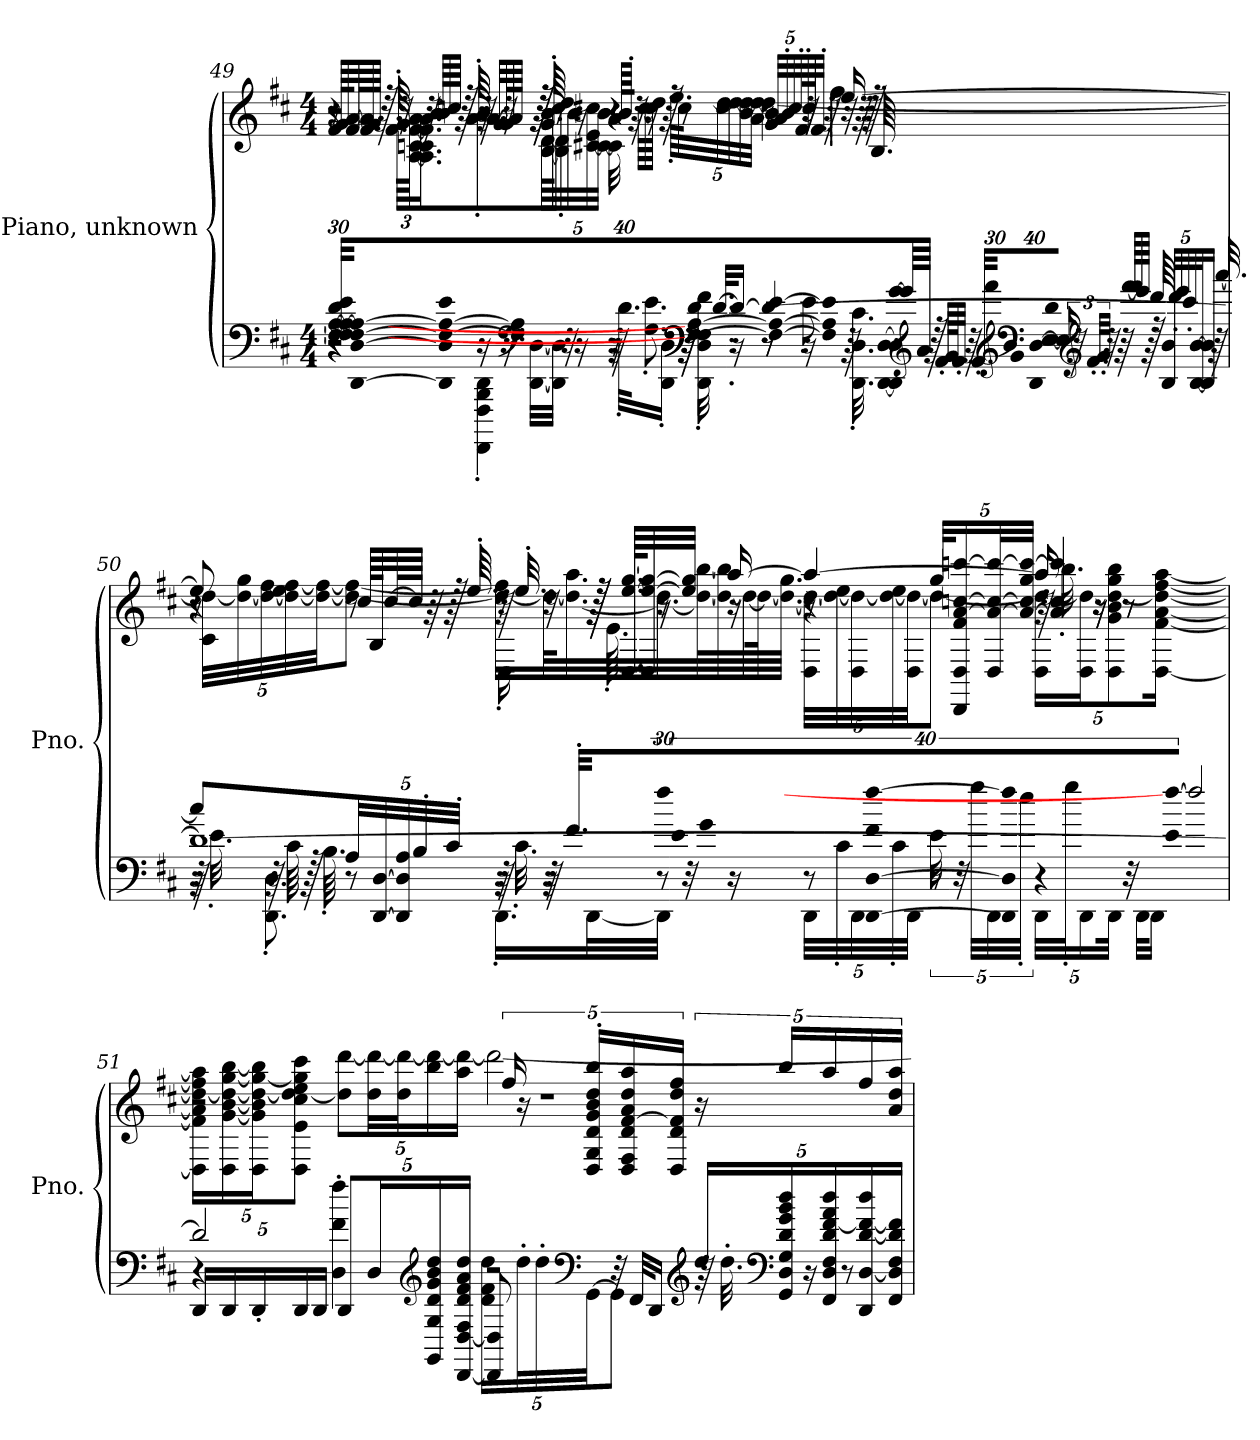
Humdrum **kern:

**kern	**kern
*part1	*part1
*staff2	*staff1
*I"Piano, unknown	*
*I'Pno.	*
!!LO:PB:g=z
*clefF4	*clefG2
*k[f#c#]	*k[f#c#]
*M4/4	*M4/4
=49	=49
*^	*
*	*^	*
*	*	*Xbrackettup	*
!	!	!LO:N:vis=64	!
*	*	*^	*^
*	*	*	*	*	*^
*	*	*	*	*	*	*^
2r	4r	960%17F#/_ 960%17A/_ 960%17d/KLLL	4r	2r	8r	64f#/KLLL	4r
.	.	.	.	.	.	32g/	.
!	!	!LO:N:vis=32	!	!	!	!	!
.	.	640%23F#/_ 640%23A/_ 640%23e/	.	.	.	.	.
.	.	.	.	.	.	[64f#/ [64a/L	.
!	!	!LO:N:vis=64	!	!	!	!	!
.	.	[960%17DD/ [960%17D/ 960%17F#/_ 960%17A/_L	.	.	.	.	.
.	.	.	.	.	.	64f#/] 64a/]	.
!	!	!LO:N:vis=64	!	!	!	!	!
.	.	960%17DD/] 960%17D/] 960%17F#/_ 960%17A/_ 960%17e/	.	.	.	.	.
.	.	.	.	.	.	64g/JJJJ	.
!	!	!LO:N:vis=64	!	!	!	!	!
.	.	960%17F#/_ 960%17A/_	.	.	.	.	.
.	.	.	.	.	.	128r	.
.	.	.	.	.	.	64.f#'/	.
.	.	1920ryy	.	.	.	.	.
!	!	!LO:N:vis=64	!	!	!	!	!
.	.	960%17F#/_ 960%17A/_ 960%17d/J	.	.	.	.	.
*	*	*	*	*	*Xbrackettup	*	*
.	.	1920F#/_ 1920A/_ [1920e/	.	.	48g\LLL	32r	.
.	.	640%13F#/] 640%13A/] 640%13e/]	.	.	.	.	.
.	.	[48.DD/ [48.D/	.	.	[96A\ [96cn\ [96f#\ [96a\JK	.	.
.	.	.	.	.	16.A\] 16.c\] 16.f#\] 16.a\]J	64r	.
.	.	.	.	.	.	[64b/LLLL	.
.	.	96DD/] 96D/] [96g/L	.	.	.	.	.
.	.	64g/]	.	.	.	64b/]	.
*clefG2	*	*	*	*	*	*	*
.	.	64a/JJJJ	.	.	.	64ccn/JJJJ	.
.	.	128r	.	.	.	128r	.
.	.	64.f#'/LLLL	.	.	.	64.a'/	.
.	4DD\' 4D\' 4G\' 4B\'	64g/J	16r	.	8b'\	64r	16r
.	.	32.f#'/JJJ	.	.	.	32a/LLL	.
.	.	.	.	.	.	[64g/L	.
.	.	64r	32r	.	.	64g/]	32r
.	.	32.f#'/LLL	.	.	.	64a/JJJJ	.
*clefF4	*	*	*	*	*	*	*
.	.	.	[32DD\ [32D\LLL	.	.	128r	128r
.	.	.	.	.	.	64.g/' 64.b/'	[64.B\ [64.d\KKLL
!	!	!LO:N:vis=64	!	!	!	!	!
.	.	960%17a/K	32DD\] 32D\]JJJ	.	40cc\LL	8r	16B\] 16d\]JJ
*clefG2	*	*	*	*	*	*	*
!	!	!LO:N:vis=32	!	!	!	!	!
.	.	640%23b/	.	.	.	.	.
.	.	.	.	.	40dd'\	.	.
.	.	.	32r	.	.	.	.
.	.	.	.	.	40b\	.	.
!	!	!LO:N:vis=64	!	!	!	!	!
.	.	960%17g/K	.	.	.	.	.
.	.	.	16r	.	.	.	16r
*clefF4	*	*	*	*	*	*	*
!	!	!LO:N:vis=32	!	!	!	!	!
.	.	640%23DD/ 640%23D/ [640%23E/	.	.	.	.	.
.	.	.	.	.	[40c#X\ 40e\ 40cc#X\	.	.
.	.	.	.	.	40c#\_ 40b\JJJ	.	.
!	!	!LO:N:vis=64	!	!	!	!	!
.	.	960%17E/_ 960%17d/JJJk	.	.	.	.	.
8r	16r	16E/]	64r	4r	32c#\]	64a/KLLL	4r
.	.	.	32.d'\KLL	.	.	32.b'/JJJ	.
.	.	.	.	.	64r	.	.
.	.	.	.	.	[64cc#\LLLL	.	.
*	*	*brackettup	*	*	*	*	*
.	8.G\' 8.e\'	96r	16DD\' 16D\'JJ	.	64cc#\]	16r	.
*clefG2	*	*	*	*	*	*	*
.	.	48.f#'/LLL	.	.	.	.	.
.	.	.	.	.	64dd\JJJJ	.	.
.	.	.	.	.	128r	.	.
.	.	.	.	.	64.ee'\KLLL	.	.
.	.	48g'/JJJ	.	.	.	.	.
64r	.	32r	64r	.	40cc#\	8r	.
*clefF4	*	*	*	*	*	*	*
[32.d/KLL	.	.	32.DD\' 32.D\' 32.F#\' 32.f#\'	.	.	.	.
.	.	.	.	.	[40dd\	.	.
.	.	64r	.	.	.	.	.
.	.	[64a/LLLL	.	.	.	.	.
.	.	.	.	.	40cc#\ 40dd\_	.	.
16d/JJ_	.	64a/]	16r	.	.	.	.
.	.	.	.	.	40b\ 40dd\_	.	.
.	.	64g/JJJJ	.	.	.	.	.
.	.	128r	.	.	.	.	.
.	.	.	.	.	40a\ 40dd\_JJJ	.	.
.	.	64.f#'/	.	.	.	.	.
*	*	*Xbrackettup	*	*	*	*	*
4d/_	8r	40DD/ 40D/LLL	8r	8r	4dd\_	40g/ 40b/LLL	8r
.	.	40f#'/	.	.	.	40a'/	.
.	.	40g/	.	.	.	40b/	.
.	.	40e'/	.	.	.	40cc#'/	.
.	.	[40DD/ [40D/J	.	.	.	40f#'/	.
.	16r	16DD/] 16D/]JJ	8e'\	16r	.	64cc#/K	32r
.	.	.	.	.	.	32.f#'/JJJ	.
.	.	.	.	.	.	.	64r
.	.	.	.	.	.	.	[64ff#\LLLL
.	64r	64r	.	[16ee/	.	32r	64ff#\JJJJ]
.	32.DD\' 32.D\' 32.c#\'	[32.cc#/	.	.	.	.	64r
.	.	.	.	.	.	128r	32r
.	.	.	.	.	.	64.B'/	.
!!LO:LB:g=z	!!	!!	!!
=50	=50	=50	=50	=50	=50	=50	=50
1d_	64r	8cc#/L]	16r	8ee/]	40c#\ 40dd\_LLL	8r	4r
.	32.e'\	.	.	.	.	.	.
.	.	.	.	.	40dd\_ 40gg\	.	.
.	.	.	.	.	40dd\_ [40ff#\	.	.
.	64r	.	8.DD\' 8.D\'	.	.	.	.
.	.	.	.	.	40dd\_ 40ee\ 40ff#\_	.	.
.	64c#\	.	.	.	.	.	.
.	128r	.	.	.	.	.	.
.	.	.	.	.	40dd\_ 40ff#\_JJ	.	.
.	64.B'\	.	.	.	.	.	.
.	8r	40A/LL	.	8r	8dd\_ 8ff#\_J	64cc#/KLLL	.
.	.	.	.	.	.	32B/	.
.	.	[40DD/ [40D/	.	.	.	.	.
.	.	.	.	.	.	[64cc#/L	.
.	.	40DD/] 40D/] 40A/	.	.	.	.	.
.	.	.	.	.	.	64cc#/JJJJ]	.
.	.	40B'/	.	.	.	.	.
.	.	.	.	.	.	64r	.
.	.	.	.	.	.	128r	.
.	.	40c#'/JJJ	.	.	.	.	.
.	.	.	.	.	.	64.ee'/	.
.	64r	16r	16.DD'\LL	8r	16dd\_ 16ff#\]LL	64r	16.D'\
.	32.c#'\	.	.	.	.	32.ee'/	.
.	16r	64r	.	.	64dd\KL_	32r	.
.	.	32.f#'/LLL	.	.	32.dd\_ 32.aa\	.	.
.	.	.	[32DD\L	.	.	128r	128r
.	.	.	.	.	.	[64.D/ [64.ee/ [64.gg/KLLL	64.e'\
!	!	!LO:N:vis=64	!	!	!	!	!
.	8r	960%17ff#/K	32DD\JJJ]	16r	32.dd\_	32D/] 32ee/_ 32gg/_	8r
!	!	!LO:N:vis=32	!	!	!	!	!
.	.	640%23e/	.	.	.	.	.
.	.	.	32r	.	.	32ee/] 32gg/]JJJ	.
.	.	.	.	.	64dd\_ [64bb\L	.	.
!	!	!LO:N:vis=64	!	!	!	!	!
.	.	960%17g/L	.	.	.	.	.
.	.	.	16r	[16aa/	64dd\_ 64bb\]	16r	.
!	!	!LO:N:vis=64	!	!	!	!	!
.	.	[960%17DD/ [960%17D/ 960%17f#/ [960%17ff#/	.	.	.	.	.
.	.	.	.	.	64dd\_	.	.
!	!	!LO:N:vis=64	!	!	!	!	!
.	.	960%17DD/] 960%17D/] 960%17ff#/_	.	.	.	.	.
.	.	.	.	.	128dd\K_	.	.
.	.	.	.	.	64.dd\_ 64.gg\JJJJ	.	.
.	.	1920ryy	.	.	.	.	.
!	!	!LO:N:vis=64	!	!	!	!	!
.	.	960%17e/ 960%17ff#/_JJJJ	.	.	.	.	.
.	8r	2ff#/]	40DD\LLL	4aa/_	40D\ 40dd\_LLL	8r	4r
.	.	.	40c#'\	.	40dd\_ 40ee\	.	.
.	.	.	40DD\	.	40D\ 40dd\_	.	.
.	.	.	40c#'\	.	40dd\_ 40ee\	.	.
.	.	.	40DD\JJJ	.	40D\ 40dd\_JJ	.	.
*	*brackettup	*	*	*	*	*	*
.	40e\	.	8r	.	8dd\J_	40gg/KLL	.
.	40r	.	.	.	.	20DD/ 20D/ 20f#/ [20a/ [20ccn/ [20cccn/	.
.	40gg\LLL	.	.	.	.	.	.
.	40DD\	.	.	.	.	40D/ 40a/_ 40cc/_ 40ccc/_L	.
.	40ee'\JJJ	.	.	.	.	40a/_ 40cc/_ 40gg/ 40ccc/_JJJ	.
*	*	*	*Xbrackettup	*	*	*	*
.	4r	.	40DD\LLL	16aa/]	20D\ 20dd\_LL	4a/] 4cc/] 4ccc/]	64r
.	.	.	.	.	.	.	32.bb'\
.	.	.	40gg'\J	.	.	.	.
.	.	.	20DD\	.	20D\ 20dd\_J	.	.
.	.	.	.	16r	.	.	16r
.	.	.	40DD\JJk	.	10D\ 10g\ 10b\ 10dd\_ 10gg\ 10bb\	.	.
.	.	.	32r	8r	.	.	8r
.	.	.	32DD\KLL	.	.	.	.
.	.	.	16DD\JJ	.	.	.	.
.	.	.	.	.	[20D\ [20f#\ [20a\ 20dd\_ [20ff#\ [20aa\Jk	.	.
*	*	*v	*v	*	*	*	*
*	*	*	*	*	*v	*v
!!LO:LB:g=z
=51	=51	=51	=51	=51	=51
2d/]	20DD/LL	4r	1r	20D\] 20f#\] 20a\] 20dd\_ 20ff#\] 20aa\]LL	2r
.	20DD/	.	.	20D\ [20g\ [20b\ 20dd\_ [20gg\ [20bb\	.
.	20DD'/	.	.	20D\ 20g\] 20b\] 20dd\_ 20gg\_ 20bb\]J	.
.	20DD/	.	.	10D\ 10e\ 10cc#\ 10dd\_ 10ee\ 10gg\] 10ccc#\J	.
.	20DD/JJ	.	.	.	.
.	10DD/L	4D\' 4f#\' 4ff#\'	.	10dd\] [10ddd\L	.
.	20D/L	.	.	40dd\ 40ddd\_LL	.
.	.	.	.	40dd\ 40ddd\_J	.
*clefG2	*	*	*	*	*
.	20GG/ 20G/ 20d/ 20g/ 20b/ 20dd/	.	.	20bb\ 20ddd\_	.
.	[20DD/ [20D/ 20F#/ 20d/ 20f#/ 20a/ 20dd/JJ	.	.	20aa\ 20ddd\_JJ	.
*	*	*	*	*	*brackettup
2r	8DD/] 8D/]	20d\ 20f#\ 20dd\LL	.	2ddd\_	20ff#/
.	.	40dd'\L	.	.	20r
.	.	40dd'\	.	.	.
*clefF4	*	*	*	*	*
.	.	[40GG\JJ	.	.	20D/' 20G/' 20d/' 20g/' 20b/' 20dd/' 20bb/'LL
.	32r	8GG\J]	.	.	.
.	.	.	.	.	20D/ 20F#/ 20d/ [20f#/ 20a/ 20dd/ 20aa/
.	32FF#/KLL	.	.	.	.
.	16DD/JJ	.	.	.	.
.	.	.	.	.	20D/ 20d/ 20f#/] 20dd/ 20ff#/JJ
*clefG2	*	*	*	*	*
.	20dd'/LL	64r	.	.	20r
.	.	32.dd'\	.	.	.
*clefF4	*	*	*	*	*
.	20GG/ 20D/ 20G/ 20d/ 20g/ 20b/ 20dd/	.	.	.	20bb/LL
.	.	16r	.	.	.
.	20FF#/ 20D/ 20F#/ 20d/ [20f#/ 20a/ 20dd/	.	.	.	20aa/
.	.	8r	.	.	.
.	20DD/ [20D/ [20d/ 20f#/_ 20dd/	.	.	.	20ff#/
.	20FF#/ 20D/] 20F#/ 20d/] 20f#/]JJ	.	.	.	20a/ 20dd/ 20aa/JJ
*v	*v	*v	*	*	*
*	*v	*v	*v
=	=
*-	*-
